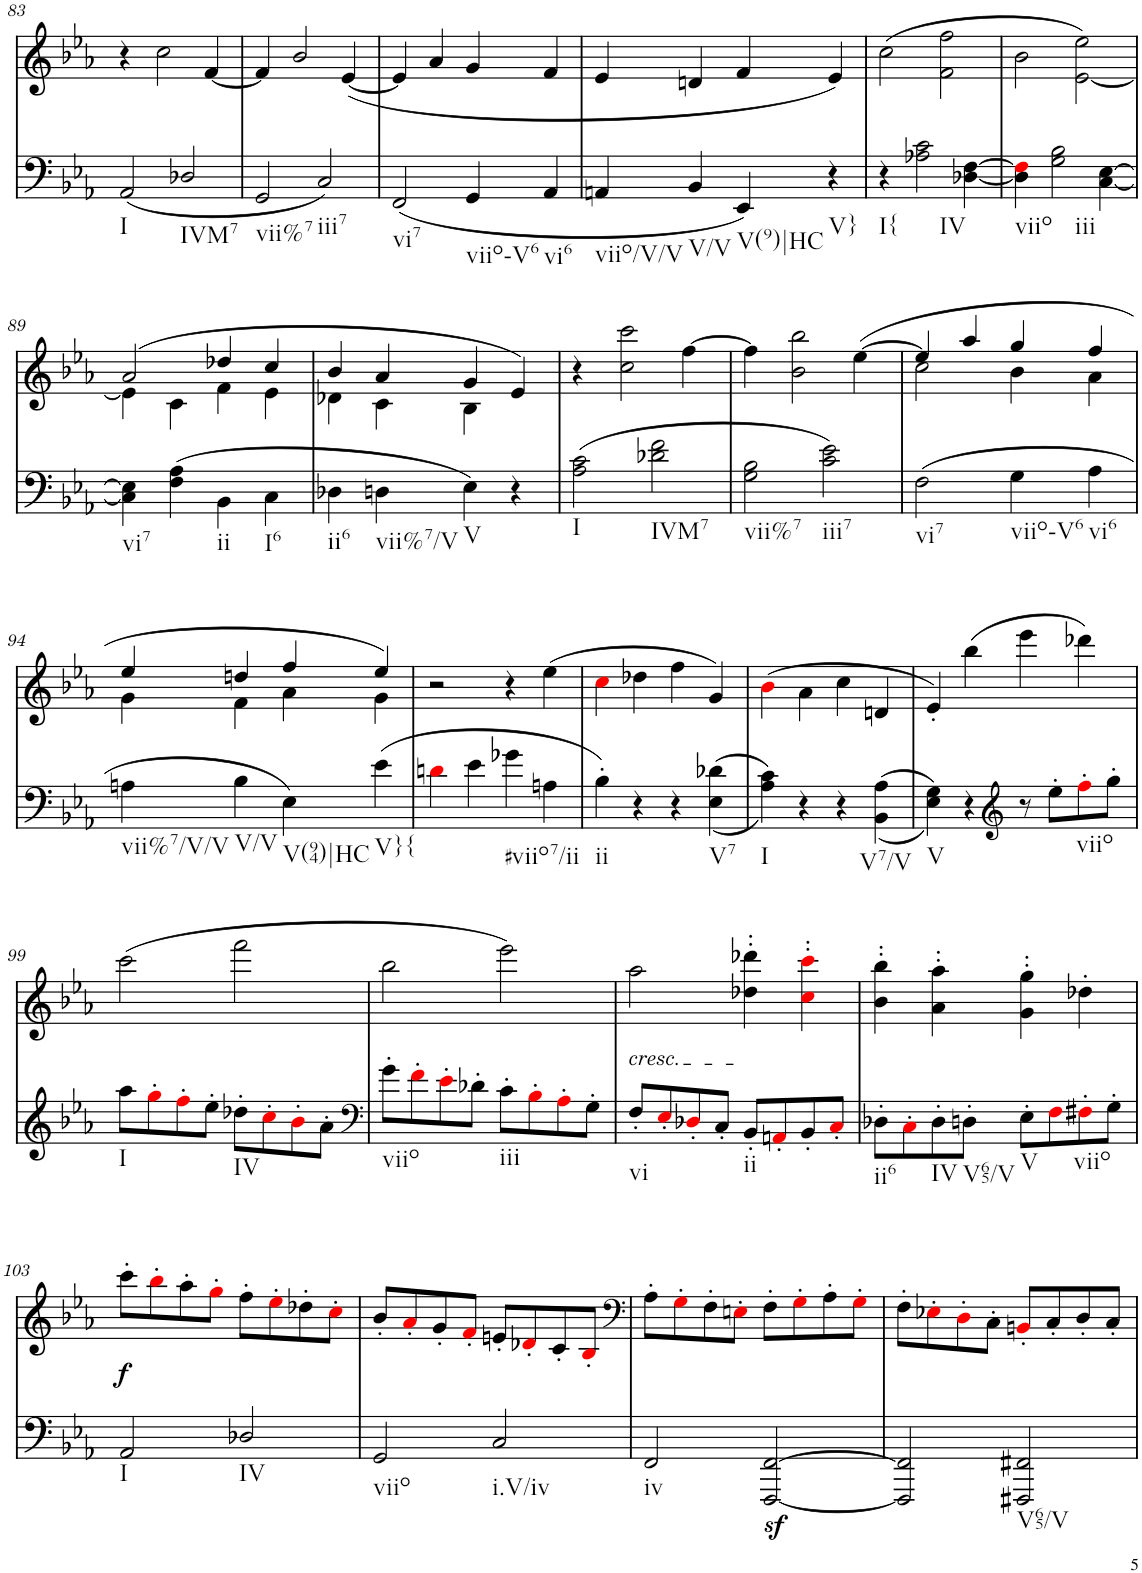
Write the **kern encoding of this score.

**kern	**kern	**text	**dynam
*part2	*part1	*part1	*part1
*staff2	*staff1	*staff1	*staff1
*I"piano	*I"piano	*	*
*I'Pno	*I'Pno	*	*
!!LO:PB:g=z
*clefF4	*clefG2	*	*
*k[b-e-a-]	*k[b-e-a-]	*	*
*c:	*c:	*	*
*M2/2	*M2/2	*	*
*met(c|)	*met(c|)	*	*
=83	=83	=83	=83
!LO:TX:b:t=I	!	!	!
(2AA-/	4r	.	.
.	2cc\	.	.
!LO:TX:b:t=IVM7	!	!	!
2D-X/	.	.	.
.	[4f/	.	.
=84	=84	=84	=84
!LO:TX:b:t=vii%7	!	!	!
2GG/	4f/]	.	.
.	2b-/	.	.
!LO:TX:b:t=iii7	!	!	!
2C/)	.	.	.
.	([4e-/	.	.
=85	=85	=85	=85
!LO:TX:b:t=vi7	!	!	!
(2FF/	4e-/]	.	.
.	4a-/	.	.
!LO:TX:b:t=viio-V6	!	!	!
4GG/	4g/	.	.
!LO:TX:b:t=vi6	!	!	!
4AA-/	4f/	.	.
=86	=86	=86	=86
!LO:TX:b:t=viio/V/V	!	!	!
4AAn/	4e-/	.	.
!LO:TX:b:t=V/V	!	!	!
4BB-/	4dn/	.	.
!LO:TX:b:t=V(9)|HC	!	!	!
4EE-/)	4f/	.	.
!LO:TX:b:t=V}	!	!	!
4r	4e-/)	.	.
=87	=87	=87	=87
!LO:TX:b:t=I{	!	!	!
4r	(2cc\	.	.
!LO:TX:b:t=IV	!	!	!
2A-X\ 2c\	.	.	.
.	2f\ 2ff\	.	.
[4D-X\ [4F\	.	.	.
=88	=88	=88	=88
!LO:TX:b:t=viio	!	!	!
4D-\] 4Fi\]	2b-\	.	.
!LO:TX:b:t=iii	!	!	!
2G\ 2B-\	.	.	.
.	[2e-\ 2ee-\)	.	.
[4C\ [4E-\	.	.	.
!!LO:LB:g=z
=89	=89	=89	=89
*	*^	*	*
!LO:TX:b:t=vi7	!	!	!	!
4C\] 4E-\]	(2a-/	4e-\]	.	.
(4F\ 4A-\	.	4c\	.	.
!LO:TX:b:t=ii	!	!	!	!
4BB-\	4dd-X/	4f\	.	.
!LO:TX:b:t=I6	!	!	!	!
4C\	4cc/	4e-\	.	.
=90	=90	=90	=90	=90
!LO:TX:b:t=ii6	!	!	!	!
4D-X\	4b-/	4d-X\	.	.
!LO:TX:b:t=vii%7/V	!	!	!	!
4Dn\	4a-/	4c\	.	.
!LO:TX:b:t=V	!	!	!	!
4E-\)	4g/	4B-\	.	.
4r	4e-/)	4ryy	.	.
=91	=91	=91	=91	=91
!LO:TX:b:t=I	!	!	!	!
*	*v	*v	*	*
(2A-\ 2c\	4r	.	.
.	2cc\ 2ccc\	.	.
!LO:TX:b:t=IVM7	!	!	!
2d-X\ 2f\	.	.	.
.	[4ff\	.	.
=92	=92	=92	=92
!LO:TX:b:t=vii%7	!	!	!
2G\ 2B-\	4ff\]	.	.
.	2b-\ 2bb-\	.	.
!LO:TX:b:t=iii7	!	!	!
2c\ 2e-\)	.	.	.
.	([>4ee-\	.	.
=93	=93	=93	=93
*	*^	*	*
!LO:TX:b:t=vi7	!	!	!	!
(2F\	4ee-/]	2cc\	.	.
.	4aa-/	.	.	.
!LO:TX:b:t=viio-V6	!	!	!	!
4G\	4gg/	4b-\	.	.
!LO:TX:b:t=vi6	!	!	!	!
4A-\	4ff/	4a-\	.	.
!!LO:LB:g=z	!!
=94	=94	=94	=94	=94
!LO:TX:b:t=vii%7/V/V	!	!	!	!
4An\	4ee-/	4g\	.	.
!LO:TX:b:t=V/V	!	!	!	!
4B-\	4ddn/	4f\	.	.
!LO:TX:b:t=V(94)|HC	!	!	!	!
4E-\)	4ff/	4a-\	.	.
!LO:TX:b:t=V}{	!	!	!	!
(4e-\	4ee-/)	4g\	.	.
*	*v	*v	*	*
=95	=95	=95	=95
4dni\	2r	.	.
4e-\	.	.	.
!LO:TX:b:t=#viio7/ii	!	!	!
4g-X\	4r	.	.
4An\	(4ee-\	.	.
=96	=96	=96	=96
!LO:TX:b:t=ii	!	!	!
4B-'\)	4cci\	.	.
4r	4dd-X\	.	.
4r	4ff\	.	.
!LO:TX:b:t=V7	!	!	!
((<4E-\ 4d-X\	4g/)	.	.
=97	=97	=97	=97
!LO:TX:b:t=I	!	!	!
4A-\ 4c\))	(4b-i\	.	.
4r	4a-\	.	.
4r	4cc\	.	.
!LO:TX:b:t=V7/V	!	!	!
((<4BB-\ 4A-\	4dn/	.	.
=98	=98	=98	=98
!LO:TX:b:t=V	!	!	!
4E-\ 4G\))	4e-'/)	.	.
4r	(4bb-\	.	.
*clefG2	*	*	*
8r	4eee-\	.	.
8ee-'\L	.	.	.
!LO:TX:b:t=viio	!	!	!
8ff'i\	4ddd-X\)	.	.
8gg'\J	.	.	.
!!LO:LB:g=z
=99	=99	=99	=99
!LO:TX:b:t=I	!	!	!
8aa-\L	(2ccc\	.	.
8gg'i\	.	.	.
8ff'i\	.	.	.
8ee-'\J	.	.	.
!LO:TX:b:t=IV	!	!	!
8dd-X'\L	2fff\	.	.
8cc'i\	.	.	.
8b-'i\	.	.	.
8a-'\J	.	.	.
=100	=100	=100	=100
*clefF4	*	*	*
!LO:TX:b:t=viio	!	!	!
8g'\L	2bb-\	.	.
8f'i\	.	.	.
8e-'i\	.	.	.
8d-X'\J	.	.	.
!LO:TX:b:t=iii	!	!	!
8c'\L	2eee-\)	.	.
8B-'i\	.	.	.
8A-'i\	.	.	.
8G'\J	.	.	.
=101	=101	=101	=101
!	!LO:TX:b:i:t=cresc.	!	!
!LO:TX:b:t=vi	!	!	!
!	!	!LO:LY:b	!
8F'/L	2aa-\	<	.
8E-'i/	.	.	.
8D-X'i/	.	.	.
8C'/J	.	.	.
!LO:TX:b:t=ii	!	!	!
8BB-'/L	4dd-X\' 4ddd-X\'	.	.
8AAn'i/	.	.	.
8BB-'/	4cci\' 4ccci\'	.	.
8C'i/J	.	.	.
=102	=102	=102	=102
!LO:TX:b:t=ii6	!	!	!
8D-X'\L	4b-\' 4bb-\'	.	.
8C'i\	.	.	.
!LO:TX:b:t=IV	!	!	!
8D-'\	4a-\' 4aa-\'	.	.
!LO:TX:b:t=V65/V	!	!	!
8Dn'\J	.	.	.
!LO:TX:b:t=V	!	!	!
8E-'\L	4g\' 4gg\'	.	.
8Fi\	.	.	.
!LO:TX:b:t=viio	!	!	!
8F#X'i\	4dd-X'\	.	.
8G'\J	.	.	.
!!LO:LB:g=z
=103	=103	=103	=103
!LO:TX:b:t=I	!	!	!
!	!	!LO:LY:b	!LO:DY:b
2AA-/	8ccc'\L	f	f
.	8bb-'i\	.	.
.	8aa-'\	.	.
.	8gg'i\J	.	.
!LO:TX:b:t=IV	!	!	!
2D-X/	8ff'\L	.	.
.	8ee-'i\	.	.
.	8dd-X'\	.	.
.	8cc'i\J	.	.
=104	=104	=104	=104
!LO:TX:b:t=viio	!	!	!
2GG/	8b-'/L	.	.
.	8a-'i/	.	.
.	8g'/	.	.
.	8f'i/J	.	.
!LO:TX:b:t=i.V/iv	!	!	!
2C/	8en'/L	.	.
.	8d-X'i/	.	.
.	8c'/	.	.
.	8B-'i/J	.	.
=105	=105	=105	=105
*	*clefF4	*	*
!LO:TX:b:t=iv	!	!	!
2FF/	8A-'\L	.	.
.	8G'i\	.	.
.	8F'\	.	.
.	8En'i\J	.	.
[2FFF/z< [2FF/z<	8F'\L	.	.
.	8G'i\	.	.
.	8A-'\	.	.
.	8G'i\J	.	.
=106	=106	=106	=106
!	!	!LO:LY:b	!
2FFF/] 2FF/]	8F'\L	>	.
.	8E-X'i\	.	.
.	8D'i\	.	.
.	8C'\J	.	.
!LO:TX:b:t=V65/V	!	!	!
2FFF#X/ 2FF#X/	8BBn'i/L	.	.
.	8C'/	.	.
.	8D'/	.	.
.	8C'/J	.	.
=	=	=	=
*-	*-	*-	*-
